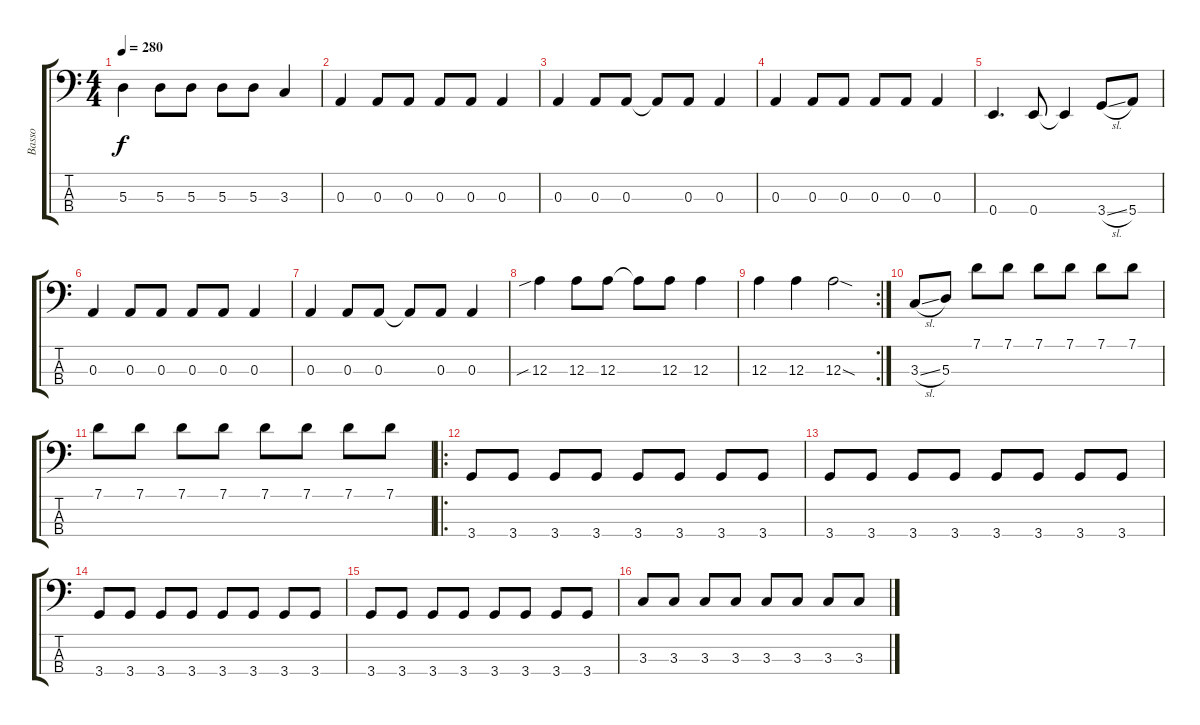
\track ("Basso" "Basso") {instrument electricbasspick}
\staff {score tabs}
\tuning (G2 D2 A1 E1) {hide}
\ts (4 4)
\tempo 280
\clef f4
\ks c
5.3.4{dy f} 5.3.8 5.3.8 5.3.8 5.3.8 3.3.4 |
0.3.4 0.3.8 0.3.8 0.3.8 0.3.8 0.3.4 |
0.3.4 0.3.8 0.3.8 0.3{t}.8 0.3.8 0.3.4 |
0.3.4 0.3.8 0.3.8 0.3.8 0.3.8 0.3.4 |
0.4.4{d} 0.4.8 0.4{t}.4 3.4{sl}.8 5.4.8 |
0.3.4 0.3.8 0.3.8 0.3.8 0.3.8 0.3.4 |
0.3.4 0.3.8 0.3.8 0.3{t}.8 0.3.8 0.3.4 |
12.3{sib}.4 12.3.8 12.3.8 12.3{t}.8 12.3.8 12.3.4 |
\rc 2
12.3.4 12.3.4 12.3{sod}.2 |
3.3{sl}.8 5.3.8 7.1.8 7.1.8 7.1.8 7.1.8 7.1.8 7.1.8 |
7.1.8 7.1.8 7.1.8 7.1.8 7.1.8 7.1.8 7.1.8 7.1.8 |
\ro
3.4.8 3.4.8 3.4.8 3.4.8 3.4.8 3.4.8 3.4.8 3.4.8 |
3.4.8 3.4.8 3.4.8 3.4.8 3.4.8 3.4.8 3.4.8 3.4.8 |
3.4.8 3.4.8 3.4.8 3.4.8 3.4.8 3.4.8 3.4.8 3.4.8 |
3.4.8 3.4.8 3.4.8 3.4.8 3.4.8 3.4.8 3.4.8 3.4.8 |
3.3.8 3.3.8 3.3.8 3.3.8 3.3.8 3.3.8 3.3.8 3.3.8
